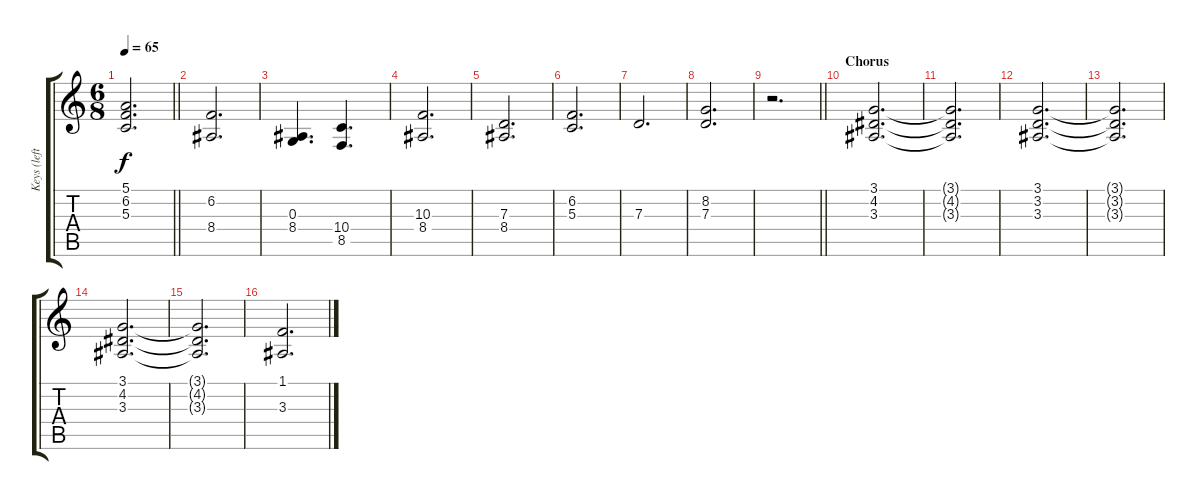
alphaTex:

\track ("Keys (left hand)" "Keys (left") {instrument stringensemble1}
\staff {score tabs}
\tuning (E4 B3 G3 D3 A2 E2) {hide}
\ts (6 8)
\tempo 65
\clef g2
\barLineRight lightlight
\ks c
(5.1 6.2 5.3).2{d dy f} |
\section ("" "")
(6.2 8.4).2{d} |
(0.3 8.4).4{d} (10.4 8.5).4{d} |
(10.3 8.4).2{d} |
(7.3 8.4).2{d} |
(6.2 5.3).2{d} |
7.3.2{d} |
(8.2 7.3).2{d} |
\barLineRight lightlight
r.2{d} |
\section ("" "Chorus")
(3.1 4.2 3.3).2{d} |
(3.1{t} 4.2{t} 3.3{t}).2{d} |
(3.1 3.2 3.3).2{d} |
(3.1{t} 3.2{t} 3.3{t}).2{d} |
(3.1 4.2 3.3).2{d} |
(3.1{t} 4.2{t} 3.3{t}).2{d} |
(1.1 3.3).2{d}
